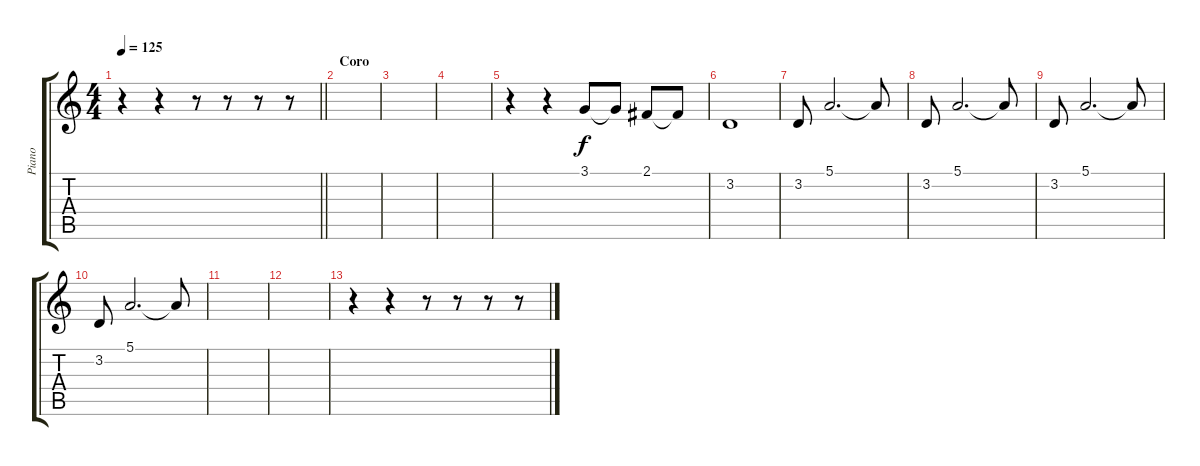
\track ("Piano" "Piano") {instrument acousticgrandpiano}
\staff {score tabs}
\tuning (E4 B3 G3 D3 A2 E2) {hide}
\ts (4 4)
\tempo 125
\clef g2
\barLineRight lightlight
\ks c
r.4{dy f} r.4 r.8 r.8 r.8 r.8 |
\section ("" "Coro")
|
|
|
r.4 r.4 3.1.8 3.1{t}.8 2.1.8 2.1{t}.8 |
3.2.1 |
3.2.8 5.1.2{d} 5.1{t}.8 |
3.2.8 5.1.2{d} 5.1{t}.8 |
3.2.8 5.1.2{d} 5.1{t}.8 |
3.2.8 5.1.2{d} 5.1{t}.8 |
|
|
r.4 r.4 r.8 r.8 r.8 r.8
